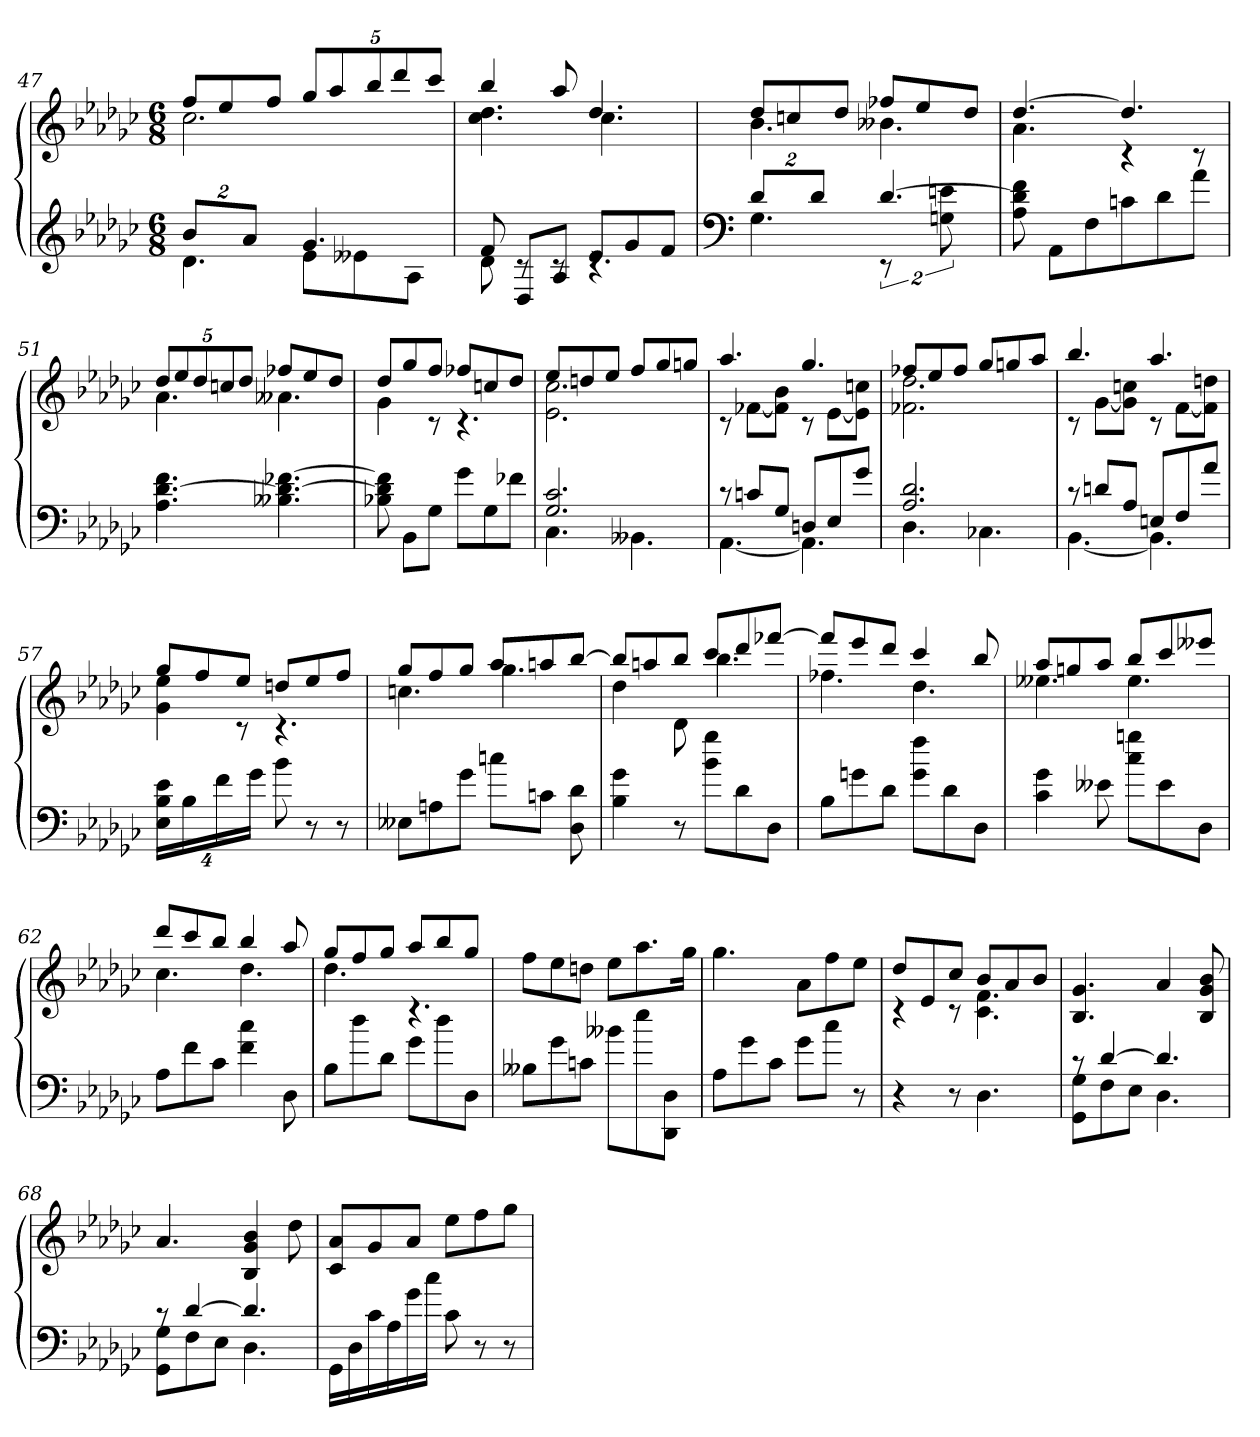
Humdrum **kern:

**kern	**kern
*part1	*part1
*staff2	*staff1
*clefG2	*clefG2
*k[b-e-a-d-g-c-]	*k[b-e-a-d-g-c-]
*e-:	*e-:
*M6/8	*M6/8
=47	=47
*^	*^
16%3b-L	4.d-	8ffL	2.cc-
.	.	8ee-	.
16%3a-J	.	.	.
.	.	8ffJ	.
4.g-	8e-L	40%3gg-L	.
.	.	40%3aa-	.
.	8e--X	.	.
.	.	40%3bb-	.
.	.	40%3ddd-	.
.	8A-J	.	.
.	.	40%3ccc-J	.
=48	=48	=48	=48
8f	8d-	4bb-	4.cc- 4.dd-
8D-L	8rc	.	.
8A-J	8rc	8aa-	.
8e-L	4.rc	4.dd-	4.cc-
8g-	.	.	.
8fJ	.	.	.
=49	=49	=49	=49
*clefF4	*	*	*
16%3d-L	4.G-	8dd-L	4.b-
.	.	8ccn	.
16%3d-J	.	.	.
.	.	8dd-J	.
[4.d-	16%3rEE	8ff-XL	4.b--X
.	.	8ee-	.
.	16%3Gn 16%3en	.	.
.	.	8dd-J	.
*v	*v	*	*
=50	=50	=50
8A- 8d-] 8f	[4.dd-	4.a-
8AA-L	.	.
8F	.	.
8cn	4.dd-]	4rc
8d-	.	.
8a-J	.	8rc
=51	=51	=51
4.A- [4.d- 4.f	40%3dd-L	4.a-
.	40%3ee-	.
.	40%3dd-	.
.	40%3ccn	.
.	40%3dd-J	.
4.B--X 4.d-_ [4.f-X	8ff-XL	4.a--X
.	8ee-	.
.	8dd-J	.
=52	=52	=52
8B-X 8d-] 8f-]	8dd-L	4g-
8BB-L	8gg-	.
8G-J	8ffJ	8rc
8g-L	8ff-XL	4.rc
8G-	8ccn	.
8f-XJ	8dd-J	.
=53	=53	=53
*^	*	*
2.G- 2.c-	4.C-	8ee-L	2.e- 2.cc-
.	.	8ddn	.
.	.	8ee-J	.
.	4.BB--X	8ffL	.
.	.	8gg-	.
.	.	8ggnJ	.
=54	=54	=54	=54
8rc	[4.AA-	4.aa-	8rc
8cnL	.	.	[8f-XL
8G-J	.	.	8f-] 8b-J
8DnL	4.AA-]	4.gg-	8rc
8E-	.	.	[8e-L
8g-J	.	.	8e-] 8ccnJ
=55	=55	=55	=55
2.A- 2.d-	4.D-	8ff-XL	2.f-X 2.dd-
.	.	8ee-	.
.	.	8ff-J	.
.	4.C-X	8gg-L	.
.	.	8ggn	.
.	.	8aa-J	.
=56	=56	=56	=56
8rc	[4.BB-	4.bb-	8rc
8dnL	.	.	[8g-L
8A-J	.	.	8g-] 8ccnJ
8EnL	4.BB-]	4.aa-	8rc
8F	.	.	[8fL
8a-J	.	.	8f] 8ddnJ
*v	*v	*	*
=57	=57	=57
32%3E- 32%3B- 32%3e-LL	8gg-L	4g- 4ee-
32%3B-	.	.
.	8ff	.
32%3f	.	.
.	8ee-J	8rc
32%3g-JJ	.	.
8b-	8ddnL	4.rc
8r	8ee-	.
8r	8ffJ	.
=58	=58	=58
8E--XL	8gg-L	4.ccn
8An	8ff	.
8g-J	8gg-J	.
8ccnL	8aa-L	4.gg-
8cnJ	8aan	.
8D- 8d-	[8bb-J	.
=59	=59	=59
4B- 4g-	8bb-L]	4dd-
.	8aan	.
8r	8bb-J	8d-
8b- 8gg-L	8ccc-L	4.bb-
8d-	8ddd-	.
8D-J	[8fff-XJ	.
=60	=60	=60
8B-L	8fff-L]	4.ff-X
8gn	8eee-	.
8d-J	8ddd-J	.
8g 8ffL	4ccc-	4.dd-
8d-	.	.
8D-J	8bb-	.
=61	=61	=61
4c- 4g-	8aa-L	4.ee--X
.	8ggn	.
8e--X	8aa-J	.
8cc- 8ggnL	8bb-L	4.ee--
8e--	8ccc-	.
8D-J	8eee--XJ	.
=62	=62	=62
8A-L	8ddd-L	4.cc-
8f	8ccc-	.
8c-J	8bb-J	.
4f 4cc-	4bb-	4.dd-
8D-	8aa-	.
=63	=63	=63
8B-L	8gg-L	4.dd-
8dd-	8ff	.
8d-J	8gg-J	.
8g-L	8aa-L	4.rc
8dd-	8bb-	.
8D-J	8gg-J	.
*	*v	*v
=64	=64
8B--XL	8ffL
8g-	8ee-
8cnJ	8ddnJ
8b--XL	8ee-L
8ee-	8.aa-
8DD- 8D-J	.
.	16gg-Jk
=65	=65
8A-L	4.gg-
8g-	.
8c-J	.
8g-L	8a-L
8cc-J	8ff
8r	8ee-J
=66	=66
*	*^
4r	8dd-L	4rc
.	8e-	.
8r	8cc-J	8rc
4.D-	8b-L	4.c- 4.f
.	8a-	.
.	8b-J	.
*	*v	*v
=67	=67
*^	*
8rc	8GG- 8G-L	4.B- 4.g-
[4d-	8F	.
.	8E-J	.
4.d-]	4.D-	4a-
.	.	8B- 8g- 8b-
=68	=68	=68
8rc	8GG- 8G-L	4.a-
[4d-	8F	.
.	8E-J	.
4.d-]	4.D-	4B- 4g- 4b-
.	.	8dd-
*v	*v	*
=69	=69
16GG-LL	8c- 8a-L
16D-	.
16c-	8g-
16A-	.
16g-	8a-J
16cc-JJ	.
8c-	8ee-L
8r	8ff
8r	8gg-J
=	=
*-	*-
